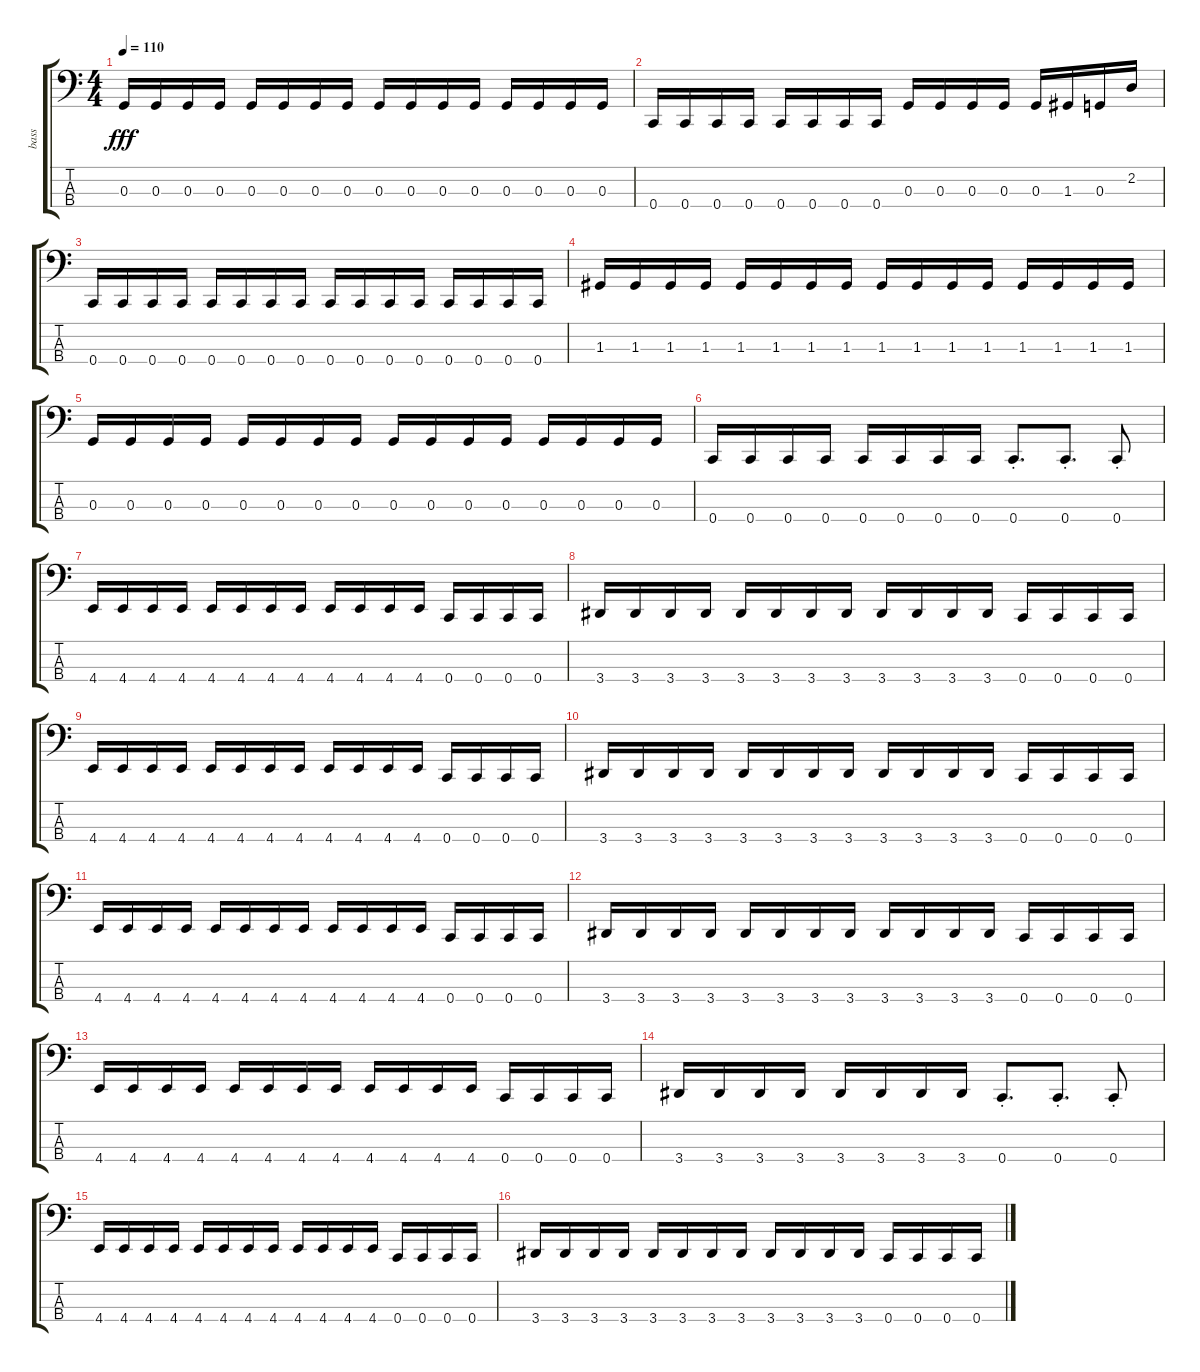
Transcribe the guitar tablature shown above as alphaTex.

\track ("bass" "bass") {instrument electricbassfinger}
\staff {score tabs}
\tuning (F2 C2 G1 C1) {hide}
\ts (4 4)
\tempo 110
\clef f4
\ks c
0.3.16{dy fff} 0.3.16 0.3.16 0.3.16 0.3.16 0.3.16 0.3.16 0.3.16 0.3.16 0.3.16 0.3.16 0.3.16 0.3.16 0.3.16 0.3.16 0.3.16 |
0.4.16 0.4.16 0.4.16 0.4.16 0.4.16 0.4.16 0.4.16 0.4.16 0.3.16 0.3.16 0.3.16 0.3.16 0.3.16 1.3.16 0.3.16 2.2.16 |
0.4.16 0.4.16 0.4.16 0.4.16 0.4.16 0.4.16 0.4.16 0.4.16 0.4.16 0.4.16 0.4.16 0.4.16 0.4.16 0.4.16 0.4.16 0.4.16 |
1.3.16 1.3.16 1.3.16 1.3.16 1.3.16 1.3.16 1.3.16 1.3.16 1.3.16 1.3.16 1.3.16 1.3.16 1.3.16 1.3.16 1.3.16 1.3.16 |
0.3.16 0.3.16 0.3.16 0.3.16 0.3.16 0.3.16 0.3.16 0.3.16 0.3.16 0.3.16 0.3.16 0.3.16 0.3.16 0.3.16 0.3.16 0.3.16 |
0.4.16 0.4.16 0.4.16 0.4.16 0.4.16 0.4.16 0.4.16 0.4.16 0.4{st}.8{d} 0.4{st}.8{d} 0.4{st}.8 |
4.4.16 4.4.16 4.4.16 4.4.16 4.4.16 4.4.16 4.4.16 4.4.16 4.4.16 4.4.16 4.4.16 4.4.16 0.4.16 0.4.16 0.4.16 0.4.16 |
3.4.16 3.4.16 3.4.16 3.4.16 3.4.16 3.4.16 3.4.16 3.4.16 3.4.16 3.4.16 3.4.16 3.4.16 0.4.16 0.4.16 0.4.16 0.4.16 |
4.4.16 4.4.16 4.4.16 4.4.16 4.4.16 4.4.16 4.4.16 4.4.16 4.4.16 4.4.16 4.4.16 4.4.16 0.4.16 0.4.16 0.4.16 0.4.16 |
3.4.16 3.4.16 3.4.16 3.4.16 3.4.16 3.4.16 3.4.16 3.4.16 3.4.16 3.4.16 3.4.16 3.4.16 0.4.16 0.4.16 0.4.16 0.4.16 |
4.4.16 4.4.16 4.4.16 4.4.16 4.4.16 4.4.16 4.4.16 4.4.16 4.4.16 4.4.16 4.4.16 4.4.16 0.4.16 0.4.16 0.4.16 0.4.16 |
3.4.16 3.4.16 3.4.16 3.4.16 3.4.16 3.4.16 3.4.16 3.4.16 3.4.16 3.4.16 3.4.16 3.4.16 0.4.16 0.4.16 0.4.16 0.4.16 |
4.4.16 4.4.16 4.4.16 4.4.16 4.4.16 4.4.16 4.4.16 4.4.16 4.4.16 4.4.16 4.4.16 4.4.16 0.4.16 0.4.16 0.4.16 0.4.16 |
3.4.16 3.4.16 3.4.16 3.4.16 3.4.16 3.4.16 3.4.16 3.4.16 0.4{st}.8{d} 0.4{st}.8{d} 0.4{st}.8 |
4.4.16 4.4.16 4.4.16 4.4.16 4.4.16 4.4.16 4.4.16 4.4.16 4.4.16 4.4.16 4.4.16 4.4.16 0.4.16 0.4.16 0.4.16 0.4.16 |
3.4.16 3.4.16 3.4.16 3.4.16 3.4.16 3.4.16 3.4.16 3.4.16 3.4.16 3.4.16 3.4.16 3.4.16 0.4.16 0.4.16 0.4.16 0.4.16
